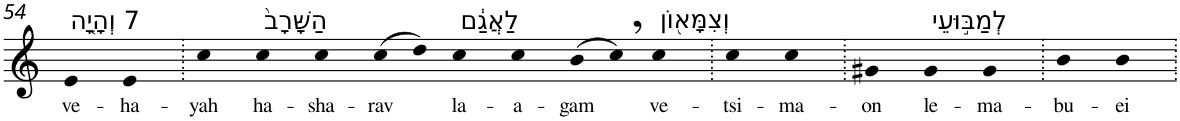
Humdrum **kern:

**kern	**text
*part1	*part1
*staff1	*staff1
*I"Piano	*
*I'Pno	*
!!LO:PB:g=z
*clefG2	*
*k[]	*
=54	=54
!LO:TX:a:t=7 וְהָיָ֤ה	!
!	!LO:LY:b
4e	ve-
!	!LO:LY:b
4e	-ha-
=55.	=55.
!	!LO:LY:b
4cc	-yah
!LO:TX:a:t=הַשָּׁרָב֙	!
!	!LO:LY:b
4cc	ha-
!	!LO:LY:b
4cc	-sha-
!	!LO:LY:b
(8cc	-rav
8dd)	.
!LO:TX:a:t=לַאֲגַ֔ם	!
!	!LO:LY:b
4cc	la-
!	!LO:LY:b
4cc	-a-
!	!LO:LY:b
(8b	-gam
8cc,)	.
!LO:TX:a:t=וְצִמָּא֖וֹן	!
!	!LO:LY:b
4cc	ve-
=56.	=56.
!	!LO:LY:b
4cc	-tsi-
!	!LO:LY:b
4cc	-ma-
=57.	=57.
!	!LO:LY:b
4g#X	-on
!LO:TX:a:t=לְמַבּ֣וּעֵי	!
!	!LO:LY:b
4g#	le-
!	!LO:LY:b
4g#	-ma-
=58.	=58.
!	!LO:LY:b
4b	-bu-
!	!LO:LY:b
4b	-ei
=.	=.
*-	*-
